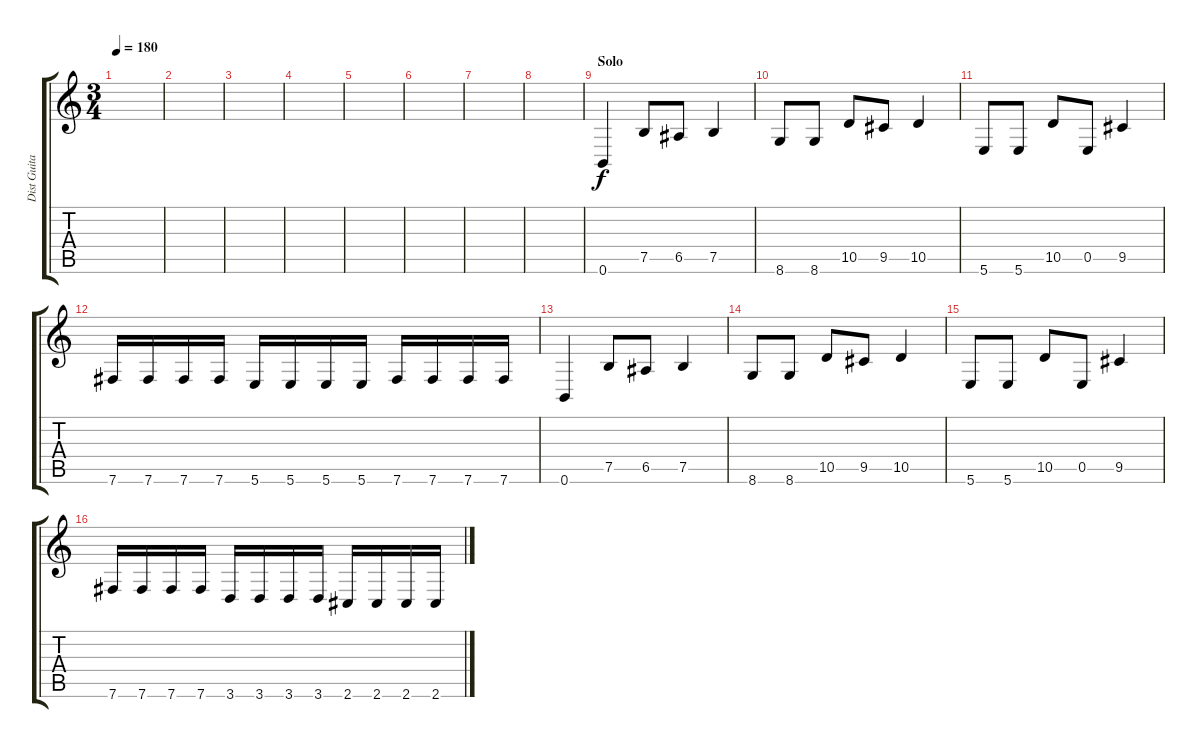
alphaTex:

\track ("Dist Guitar 1" "Dist Guita") {instrument distortionguitar}
\staff {score tabs}
\tuning (B3 Gb3 D3 A2 E2 B1) {hide}
\ts (3 4)
\tempo 180
\clef g2
\ks c
|
|
|
|
|
|
|
|
\section ("" "Solo")
0.6.4 7.5.8 6.5.8 7.5.4 |
8.6.8 8.6.8 10.5.8 9.5.8 10.5.4 |
5.6.8 5.6.8 10.5.8 0.5.8 9.5.4 |
7.6.16 7.6.16 7.6.16 7.6.16 5.6.16 5.6.16 5.6.16 5.6.16 7.6.16 7.6.16 7.6.16 7.6.16 |
0.6.4 7.5.8 6.5.8 7.5.4 |
8.6.8 8.6.8 10.5.8 9.5.8 10.5.4 |
5.6.8 5.6.8 10.5.8 0.5.8 9.5.4 |
7.6.16 7.6.16 7.6.16 7.6.16 3.6.16 3.6.16 3.6.16 3.6.16 2.6.16 2.6.16 2.6.16 2.6.16
